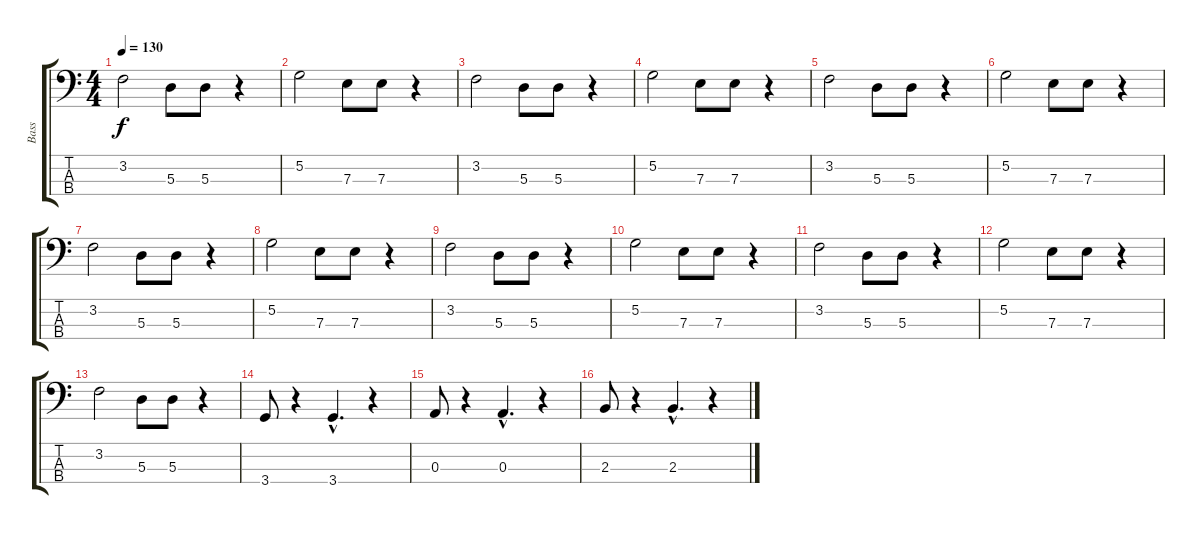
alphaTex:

\track ("Bass" "Bass") {instrument slapbass2}
\staff {score tabs}
\tuning (G2 D2 A1 E1) {hide}
\ts (4 4)
\tempo 130
\clef f4
\ks c
3.2.2{dy f} 5.3.8 5.3.8 r.4 |
5.2.2 7.3.8 7.3.8 r.4 |
3.2.2 5.3.8 5.3.8 r.4 |
5.2.2 7.3.8 7.3.8 r.4 |
3.2.2 5.3.8 5.3.8 r.4 |
5.2.2 7.3.8 7.3.8 r.4 |
3.2.2 5.3.8 5.3.8 r.4 |
5.2.2 7.3.8 7.3.8 r.4 |
3.2.2 5.3.8 5.3.8 r.4 |
5.2.2 7.3.8 7.3.8 r.4 |
3.2.2 5.3.8 5.3.8 r.4 |
5.2.2 7.3.8 7.3.8 r.4 |
3.2.2 5.3.8 5.3.8 r.4 |
3.4.8 r.4 3.4{hac}.4{d} r.4 |
0.3.8 r.4 0.3{hac}.4{d} r.4 |
2.3.8 r.4 2.3{hac}.4{d} r.4
